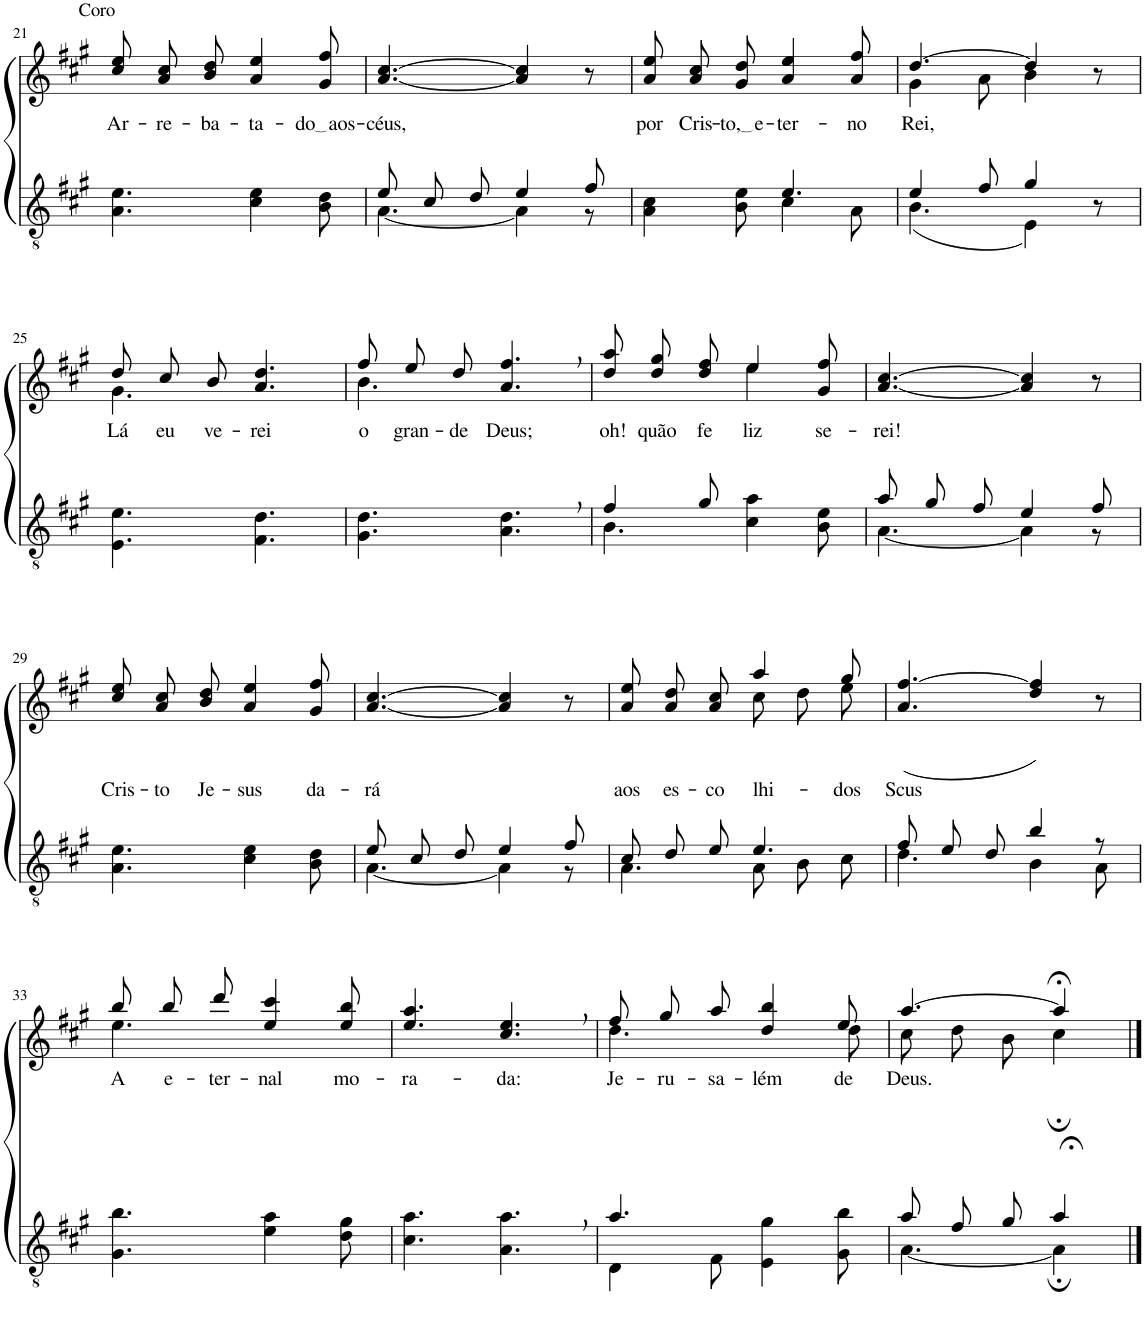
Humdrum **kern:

**kern	**kern	**text
*part2	*part1	*part1
*staff2	*staff1	*staff1
*I"Parte III e IV	*I"Parte I e II	*
!!LO:PB:g=z
*clefGv2	*clefG2	*
*Trd5c9	*Trd5c9	*
*k[f#c#g#]	*k[f#c#g#]	*
*M6/8	*M6/8	*
=21	=21	=21
!	!LO:TX:a:t=Coro	!
!	!	!LO:LY:b
4.A\ 4.e\	8cc#\ 8ee\L	Ar-
!	!	!LO:LY:b
.	8a\ 8cc#\	-re-
!	!	!LO:LY:b
.	8b\ 8dd\J	-ba-
!	!	!LO:LY:b
4c#\ 4e\	4a/ 4ee/	-ta-
!	!	!LO:LY:b
8B\ 8d\	8g#/ 8ff#/	do aos
=22	=22	=22
*^	*	*
!	!	!	!LO:LY:b
8e/L	[4.A\	[4.a/ [4.cc#/	-céus,
8c#/	.	.	.
8d/J	.	.	.
4e/	4A\]	4a/] 4cc#/]	.
8f#/	8r	8r	.
=23	=23	=23	=23
!	!	!	!LO:LY:b
4.ryy	4A\ 4c#\	8a\ 8ee\L	por
!	!	!	!LO:LY:b
.	.	8a\ 8cc#\	Cris-
!	!	!	!LO:LY:b
.	8B\ 8e\	8g#\ 8dd\J	to, e
!	!	!	!LO:LY:b
4.e/	4c#\	4a/ 4ee/	-ter-
!	!	!	!LO:LY:b
.	8A\	8a/ 8ff#/	-no
=24	=24	=24	=24
*	*	*^	*
!	!	!	!	!LO:LY:b
4e/	(4.B\	[4.dd/	4g#\	Rei,
8f#/	.	.	8a\	.
4g#/	4E\)	4dd/]	4b\	.
8r	8ryy	8r	8ryy	.
!!LO:LB:g=z	!!
=25	=25	=25	=25	=25
!	!	!	!	!LO:LY:b
*v	*v	*	*	*
4.E\ 4.e\	8dd/L	4.g#\	Lá
!	!	!	!LO:LY:b
.	8cc#/	.	eu
!	!	!	!LO:LY:b
.	8b/J	.	ve-
!	!	!	!LO:LY:b
4.F#\ 4.d\	4.a/ 4.dd/	4.ryy	-rei
=26	=26	=26	=26
!	!	!	!LO:LY:b
4.G#\ 4.d\	8ff#/L	4.b\	o
!	!	!	!LO:LY:b
.	8ee/	.	gran-
!	!	!	!LO:LY:b
.	8dd/J	.	-de
!	!	!	!LO:LY:b
4.A\, 4.d\,	4.a/, 4.ff#/,	4.ryy	Deus;
=27	=27	=27	=27
*^	*	*	*
!	!	!	!	!LO:LY:b
4f#/	4.B\	4.ryy	8dd\ 8aa\L	oh!
!	!	!	!	!LO:LY:b
.	.	.	8dd\ 8gg#\	quão
!	!	!	!	!LO:LY:b
8g#/	.	.	8dd\ 8ff#\J	fe-
!	!	!	!	!LO:LY:b
4.ryy	4c#\ 4a\	4ee\	4ee/	-liz
!	!	!	!	!LO:LY:b
.	8B\ 8e\	8ryy	8g#/ 8ff#/	se-
=28	=28	=28	=28	=28
!	!	!	!	!LO:LY:b
*	*	*v	*v	*
8a/L	[4.A\	[4.a/ [4.cc#/	-rei!
8g#/	.	.	.
8f#/J	.	.	.
4e/	4A\]	4a/] 4cc#/]	.
8f#/	8r	8r	.
!!LO:LB:g=z
=29	=29	=29	=29
!	!	!	!LO:LY:b
*v	*v	*	*
4.A\ 4.e\	8cc#\ 8ee\L	Cris-
!	!	!LO:LY:b
.	8a\ 8cc#\	-to
!	!	!LO:LY:b
.	8b\ 8dd\J	Je-
!	!	!LO:LY:b
4c#\ 4e\	4a/ 4ee/	-sus
!	!	!LO:LY:b
8B\ 8d\	8g#/ 8ff#/	da-
=30	=30	=30
*^	*	*
!	!	!	!LO:LY:b
8e/L	[4.A\	[4.a/ [4.cc#/	-rá
8c#/	.	.	.
8d/J	.	.	.
4e/	4A\]	4a/] 4cc#/]	.
8f#/	8r	8r	.
=31	=31	=31	=31
!	!	!	!LO:LY:b
*	*	*^	*
8c#/L	4.A\	8a\ 8ee\L	4.ryy	aos
!	!	!	!	!LO:LY:b
8d/	.	8a\ 8dd\	.	es-
!	!	!	!	!LO:LY:b
8e/J	.	8a\ 8cc#\J	.	-co-
!	!	!	!	!LO:LY:b
4.e/	8A\L	4aa/	8cc#\L	-lhi-
.	8B\	.	8dd\	.
!	!	!	!	!LO:LY:b
.	8c#\J	8gg#/	8ee\J	-dos
=32	=32	=32	=32	=32
!	!	!	!	!LO:LY:b
*	*	*v	*v	*
8f#/L	4.d\	(4.a/ [4.ff#/	Scus
8e/	.	.	.
8d/J	.	.	.
4b/	4B\	4dd/ 4ff#/])	.
8r	8A\	8r	.
!!LO:LB:g=z
=33	=33	=33	=33
*	*	*^	*
!	!	!	!	!LO:LY:b
*v	*v	*	*	*
4.G#\ 4.b\	8bb/L	4.ee\	A
!	!	!	!LO:LY:b
.	8bb/	.	e-
!	!	!	!LO:LY:b
.	8ddd/J	.	-ter-
!	!	!	!LO:LY:b
4e\ 4a\	4ee/ 4ccc#/	4.ryy	-nal
!	!	!	!LO:LY:b
8d\ 8g#\	8ee/ 8bb/	.	mo-
*	*v	*v	*
=34	=34	=34
!	!	!LO:LY:b
4.c#\ 4.a\	4.ee/ 4.aa/	-ra-
!	!	!LO:LY:b
4.A\, 4.a\,	4.cc#/, 4.ee/,	-da:
=35	=35	=35
*^	*^	*
!	!	!	!	!LO:LY:b
4.a/	4D\	8ff#/L	4.dd\	Je-
!	!	!	!	!LO:LY:b
.	.	8gg#/	.	-ru-
!	!	!	!	!LO:LY:b
.	8F#\	8aa/J	.	-sa-
!	!	!	!	!LO:LY:b
4.ryy	4E\ 4g#\	4dd/ 4bb/	4ryy	-lém
!	!	!	!	!LO:LY:b
.	8G#\ 8b\	8ee/	8dd\	de
=36	=36	=36	=36	=36
!	!	!	!	!LO:LY:b
8a/L	[4.A\	[4.aa/	8cc#\L	Deus.
8f#/	.	.	8dd\	.
8g#/J	.	.	8b\J	.
4a;</	4A;\]	4aa;</]	4cc#;\	.
*v	*v	*	*	*
*	*v	*v	*
==	==	==
*-	*-	*-
